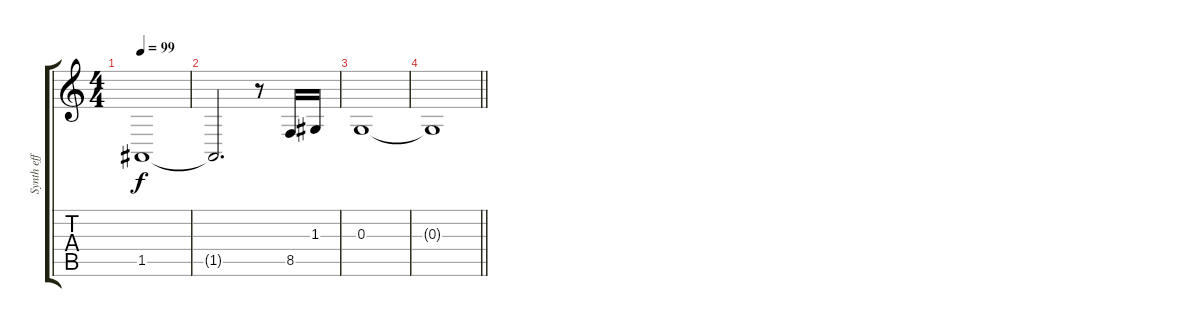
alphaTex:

\track ("Synth eff 4" "Synth eff ") {instrument vibraphone}
\staff {score tabs}
\tuning (E4 B3 G3 D3 A2 E2) {hide}
\ts (4 4)
\tempo 99
\clef g2
\ks c
1.5.1{dy f} |
1.5{t}.2{d} r.8 8.5.16 1.3.16 |
0.3.1 |
\barLineRight lightlight
0.3{t}.1
